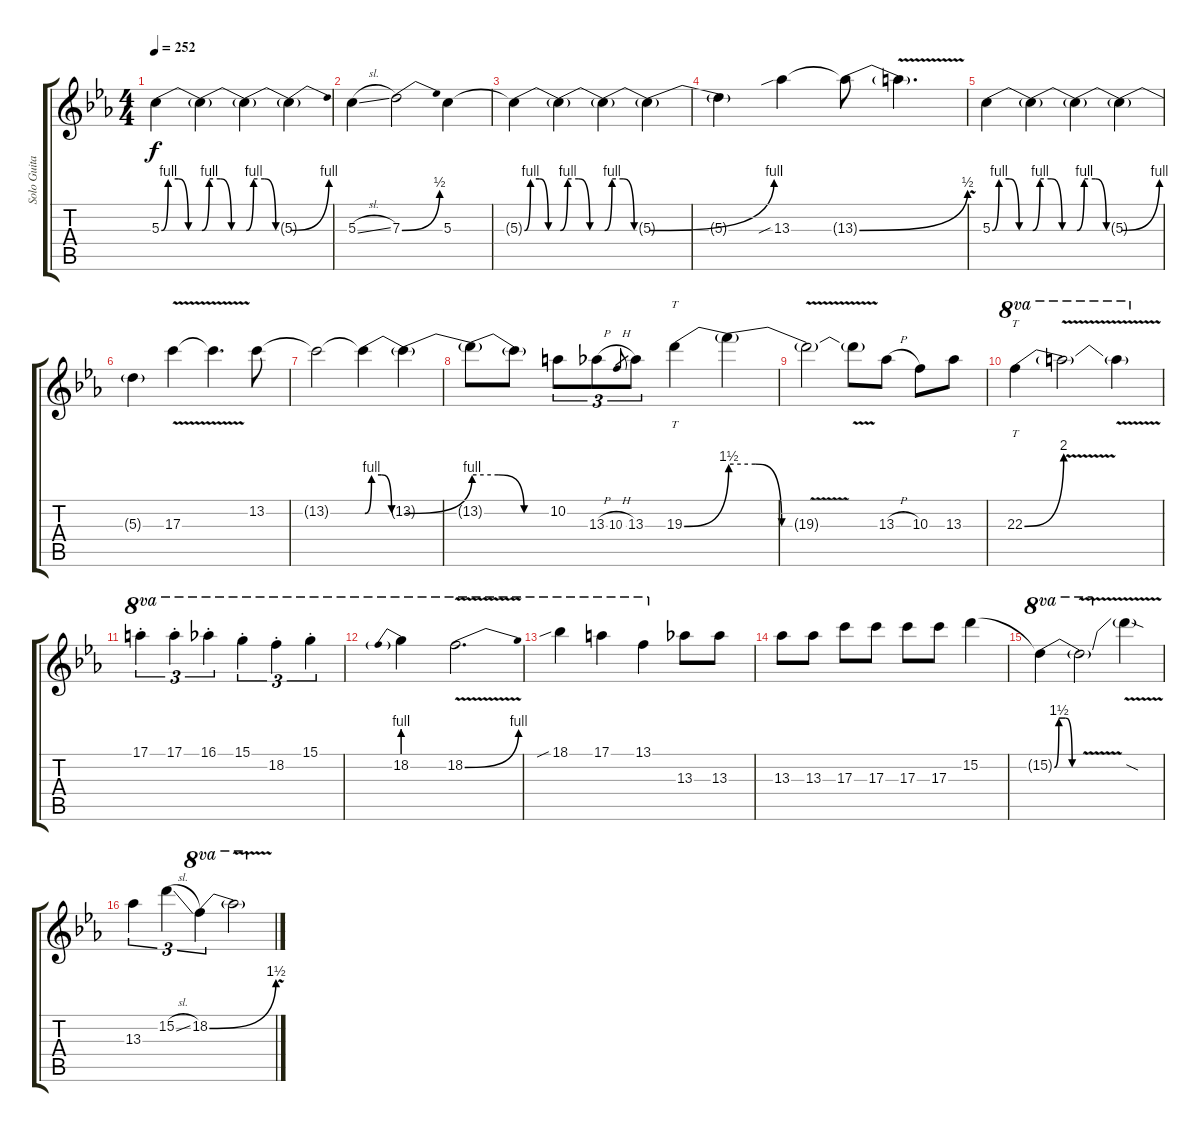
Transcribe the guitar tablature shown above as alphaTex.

\track ("Solo Guitar 1" "Solo Guita") {instrument distortionguitar}
\staff {score tabs}
\tuning (E4 B3 G3 D3 A2 D2) {hide}
\ts (4 4)
\tempo 252
\clef g2
\ks eb
5.3{be (custom 0 0 10 4 25 4 40 0 60 0)}.4{dy f} 5.3{be (custom 0 0 10 4 25 4 40 0 60 0) t}.4 5.3{be (custom 0 0 10 4 25 4 40 0 60 0) t}.4 5.3{be (bend 0 0 60 4) t}.4 |
5.3{sl}.4 7.3{be (bend 0 0 60 2)}.2 5.3.4 |
5.3{be (custom 0 0 10 4 25 4 40 0 60 0) t}.4 5.3{be (custom 0 0 10 4 25 4 40 0 60 0) t}.4 5.3{be (custom 0 0 10 4 25 4 40 0 60 0) t}.4 5.3{be (bend 0 0 60 4) t}.4 |
5.3{t}.4 13.3{sib}.4 13.3{be (bend 0 0 60 2) t}.8 13.3{v t}.4{d} |
5.3{be (custom 0 0 10 4 25 4 40 0 60 0)}.4 5.3{be (custom 0 0 10 4 25 4 40 0 60 0) t}.4 5.3{be (custom 0 0 10 4 25 4 40 0 60 0) t}.4 5.3{be (bend 0 0 60 4) t}.4 |
5.3{t}.4 17.3{v}.4 17.3{v t}.4{d} 13.2.8 |
13.2{t}.2 13.2{be (custom 0 0 10 4 25 4 40 0 60 0) t}.4 13.2{be (bend 0 0 60 4) t}.4 |
13.2{be (custom 0 4 20 4 40 0 60 0) t}.8 13.2{t}.8 10.2.8{tu (3 2)} 13.3{h}.8{tu (3 2)} 10.3{h}.8{gr} 13.3.8{tu (3 2)} 19.3{be (bend 0 0 60 6)}.4{tt} 19.3{be (custom 0 6 20 6 40 0 60 0) t}.4 |
19.3{v t}.2 19.3{t}.8 13.3{h}.8 10.3.8 13.3.8 |
22.3{be (bend 0 0 60 8)}.4{tt ot 8va} 22.3{v t}.2{ot 8va} 22.3{v t}.4{ot 8va} |
17.1{st}.4{tu (3 2) ot 8va} 17.1{st}.4{tu (3 2) ot 8va} 16.1{st}.4{tu (3 2) ot 8va} 15.1{st}.4{tu (3 2) ot 8va} 18.2{st}.4{tu (3 2) ot 8va} 15.1{st}.4{tu (3 2) ot 8va} |
18.2{be (prebend 0 4 60 4)}.4{ot 8va} 18.2{be (bend 0 0 60 4) v}.2{d ot 8va} |
18.1{sib}.4{ot 8va} 17.1.4{ot 8va} 13.1.4{ot 8va} 13.3.8 13.3.8 |
13.3.8 13.3.8 17.3.8 17.3.8 17.3.8 17.3.8 15.2.4 |
15.2{be (custom 0 0 10 6 25 6 40 0 60 0) t}.4{ot 8va} 15.2{v t}.2{ot 8va} 15.2{sod t}.4 |
13.3.4{tu (3 2)} 15.2{sl}.4{tu (3 2)} 18.2{be (bend 0 0 60 6)}.4{tu (3 2) ot 8va} 18.2{v t}.2{ot 8va}
